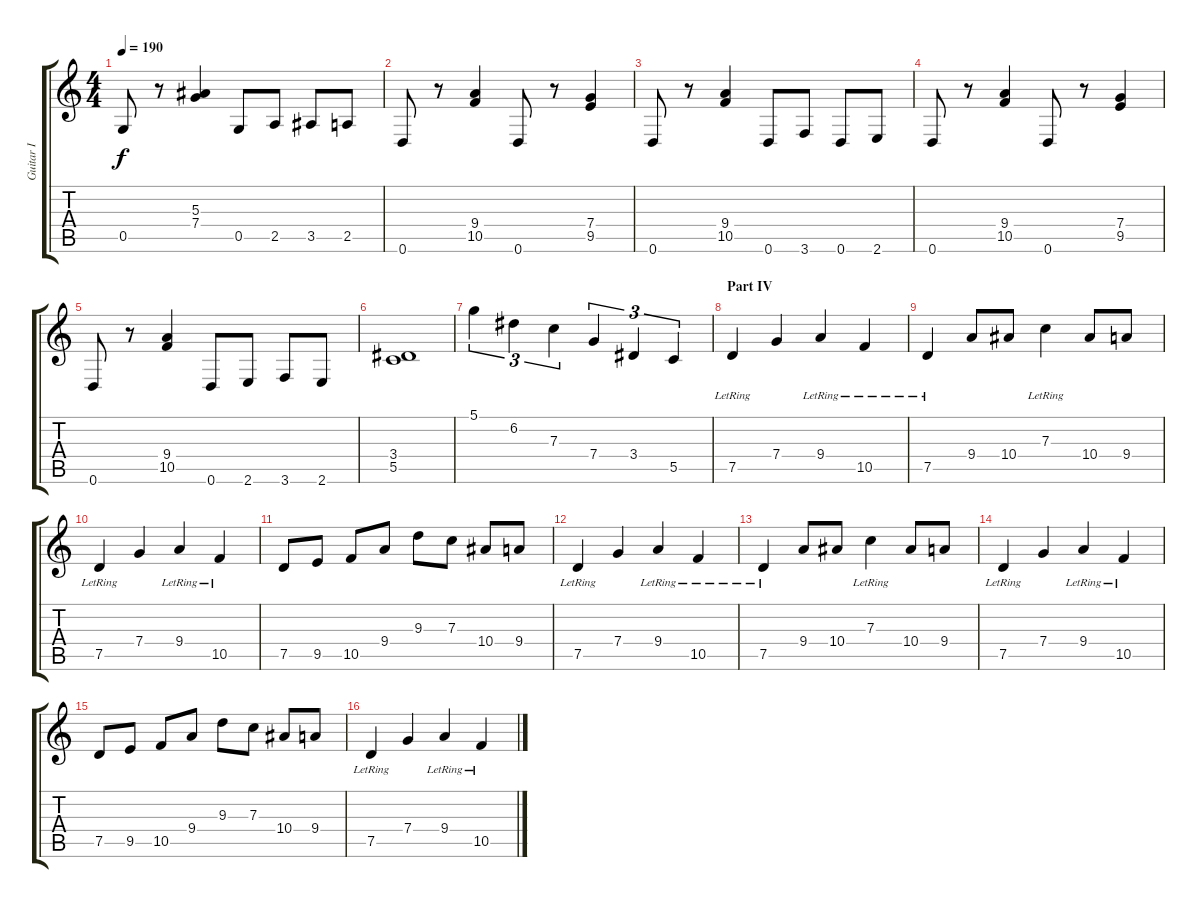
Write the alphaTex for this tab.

\track ("Guitar I" "Guitar I") {instrument distortionguitar}
\staff {score tabs}
\tuning (D4 A3 F3 C3 G2 D2) {hide}
\ts (4 4)
\tempo 190
\clef g2
\ks c
0.5.8{dy f} r.8 (5.3 7.4).4 0.5.8 2.5.8 3.5.8 2.5.8 |
0.6.8 r.8 (9.4 10.5).4 0.6.8 r.8 (7.4 9.5).4 |
0.6.8 r.8 (9.4 10.5).4 0.6.8 3.6.8 0.6.8 2.6.8 |
0.6.8 r.8 (9.4 10.5).4 0.6.8 r.8 (7.4 9.5).4 |
0.6.8 r.8 (9.4 10.5).4 0.6.8 2.6.8 3.6.8 2.6.8 |
(3.4 5.5).1 |
5.1.4{tu (3 2)} 6.2.4{tu (3 2)} 7.3.4{tu (3 2)} 7.4.4{tu (3 2)} 3.4.4{tu (3 2)} 5.5.4{tu (3 2)} |
\section ("" "Part IV")
7.5{lr}.4 7.4.4 9.4{lr}.4 10.5{lr}.4 |
7.5{lr}.4 9.4.8 10.4.8 7.3{lr}.4 10.4.8 9.4.8 |
7.5{lr}.4 7.4.4 9.4{lr}.4 10.5{lr}.4 |
7.5.8 9.5.8 10.5.8 9.4.8 9.3.8 7.3.8 10.4.8 9.4.8 |
7.5{lr}.4 7.4.4 9.4{lr}.4 10.5{lr}.4 |
7.5{lr}.4 9.4.8 10.4.8 7.3{lr}.4 10.4.8 9.4.8 |
7.5{lr}.4 7.4.4 9.4{lr}.4 10.5{lr}.4 |
7.5.8 9.5.8 10.5.8 9.4.8 9.3.8 7.3.8 10.4.8 9.4.8 |
7.5{lr}.4 7.4.4 9.4{lr}.4 10.5{lr}.4
